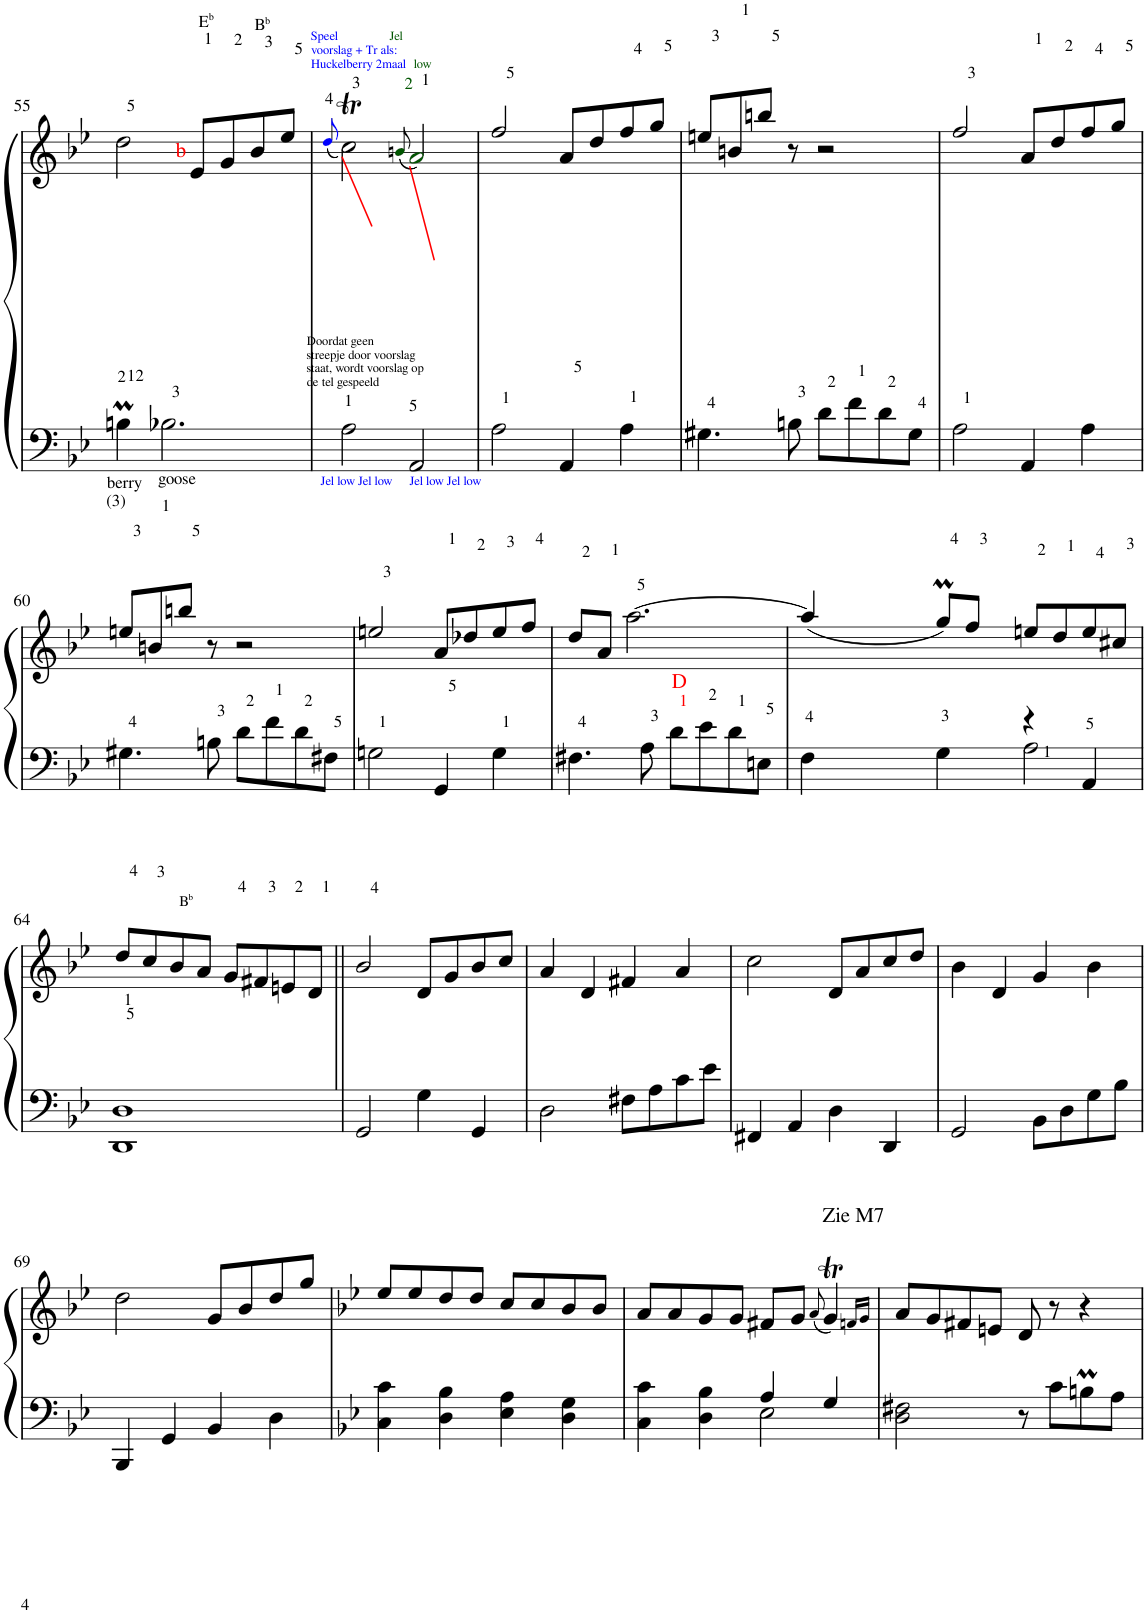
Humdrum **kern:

**kern	**kern
*part2	*part1
*staff2	*staff1
*I"Piano	*I"Piano
*I'Pno	*I'Pno
!!LO:PB:g=z
*clefF4	*clefG2
*k[b-e-]	*k[b-e-]
*M4/4	*
*met(c)	*
=55	=55
!LO:TX:b:t=berry	!
!LO:TX:b:t=(3)	!
4Bnm\	2dd\
!LO:TX:b:t=goose	!
2.B-X\	.
!	!LO:TX:a:t=E
!	!LO:TX:a:t=b
!	!LO:TX:a:color=#FF0000:t=b
.	8e-/L
.	8g/
!	!LO:TX:a:t=B
!	!LO:TX:a:t=b
.	8b-/
.	8ee-/J
=56	=56
.	(8qddi/
!	!LO:TX:b:t=Doordat geen
!	!LO:TX:b:t=streepje door voorslag
!	!LO:TX:b:t=staat, wordt voorslag op
!	!LO:TX:b:t=de tel gespeeld
!	!LO:TX:a:color=#0000FF:t=Speel
!	!LO:TX:a:t=voorslag + Tr als&colon;
!	!LO:TX:a:t=Huckelberry 2maal
!LO:TX:b:color=#0000FF:t=Jel low Jel low	!
2A\	2ccT\)
.	(8qbnj/
!	!LO:TX:a:color=#005500:t=Jel
!	!LO:TX:a:color=#005500:t=low
!LO:TX:b:color=#0000FF:t=Jel low Jel low	!
2AA/	2aj/)
=57	=57
2A\	2ff/
4AA/	8a/L
.	8dd/
4A\	8ff/
.	8gg/J
=58	=58
4.G#X\	8een/L
.	8bn/
.	8bbn/J
8Bn\	8r
8d\L	2r
8f\	.
8d\	.
8G#\J	.
=59	=59
2A\	2ff/
4AA/	8a/L
.	8dd/
4A\	8ff/
.	8gg/J
!!LO:LB:g=z
=60	=60
4.G#X\	8een/L
.	8bn/
.	8bbn/J
8Bn\	8r
8d\L	2r
8f\	.
8d\	.
8F#X\J	.
=61	=61
2Gn\	2een/
4GG/	8a/L
.	8dd-X/
4G\	8ee/
.	8ff/J
=62	=62
4.F#X\	8dd/L
.	8a/J
.	[2.aa\
8A\	.
!LO:TX:a:color=#FF0000:t=D	!
8d\L	.
8e-\	.
8d\	.
8En\J	.
=63	=63
*^	*
4F\	8ryy	(4aa/]
*v	*v	*
2.ryy	2.ryy
4ryy	4ryy
4G\	8ggM/L)
.	8ff/J
8ryy	8ryy
*^	*
4r	2A\	8een/L
.	.	8dd/
4AA/	.	8ee/
.	.	8cc#X/J
*v	*v	*
!!LO:LB:g=z
=64	=64
*	*^
1DD 1D	8dd/L	4ryy
.	4ryy	.
!	!	!LO:TX:a:t=B
!	!	!LO:TX:a:t=b
.	.	1ryy
.	8cc/	.
.	8b-/	.
.	8a/J	.
.	8g/L	.
.	8f#X/	.
4ryy	8en/	.
.	8d/J	.
*	*v	*v
=65||	=65||
2GG/	2b-/
4G\	8d/L
.	8g/
4GG/	8b-/
.	8cc/J
=66	=66
2D\	4a/
.	4d/
8F#X\L	4f#X/
8A\	.
8c\	4a/
8e-\J	.
=67	=67
4FF#X/	2cc\
4AA/	.
4D\	8d/L
.	8a/
4DD/	8cc/
.	8dd/J
=68	=68
2GG/	4b-\
.	4d/
8BB-\L	4g/
8D\	.
8G\	4b-\
8B-\J	.
!!LO:LB:g=z
=69	=69
4BBB-/	2dd\
4GG/	.
4BB-/	8g/L
.	8b-/
4D\	8dd/
.	8gg/J
=70	=70
*k[b-e-]	*k[b-e-]
4C\ 4c\	8ee-/L
.	8ee-/
4D\ 4B-\	8dd/
.	8dd/J
4E-\ 4A\	8cc/L
.	8cc/
4D\ 4G\	8b-/
.	8b-/J
=71	=71
*^	*
4C\ 4c\	2ryy	8a/L
.	.	8a/
4D\ 4B-\	.	8g/
.	.	8g/J
4A/	2E-\	8f#X/L
.	.	8g/J
.	.	(8qa/
!	!	!LO:TX:a:t=Zie M7
4G/	.	4gT/)
*v	*v	*
.	16qfn/LL
.	16qg/JJ
=72	=72
*k[b-e-]	*k[b-e-]
2D\ 2F#X\	8a/L
.	8g/
.	8f#X/
.	8en/J
8r	8d/
8c\L	8r
8Bnm\	4r
8A\J	.
=	=
*-	*-
